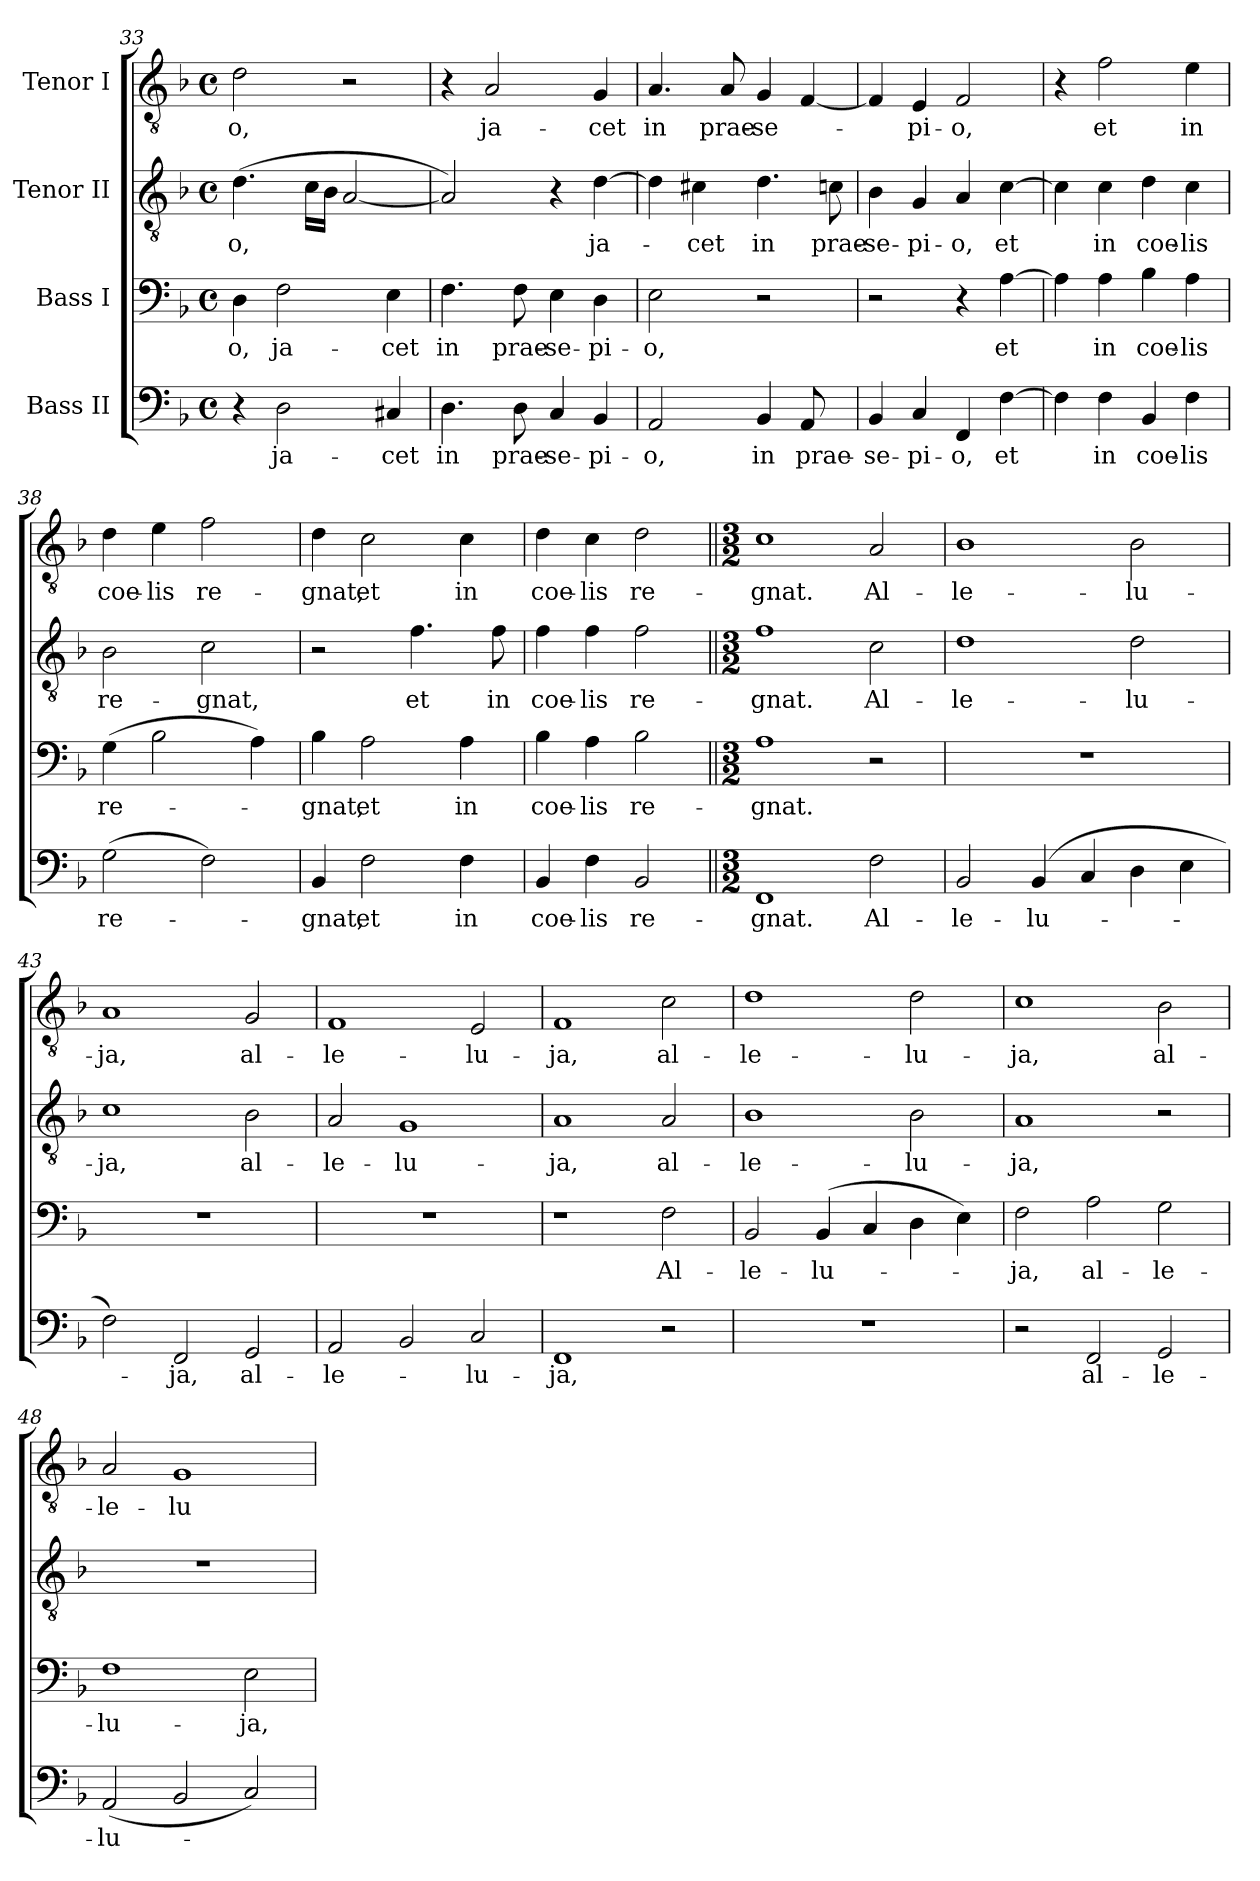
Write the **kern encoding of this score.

**kern	**text	**kern	**text	**kern	**text	**kern	**text
*part4	*part4	*part3	*part3	*part2	*part2	*part1	*part1
*staff4	*staff4	*staff3	*staff3	*staff2	*staff2	*staff1	*staff1
*I"Bass II	*	*I"Bass I	*	*I"Tenor II	*	*I"Tenor I	*
*clefF4	*	*clefF4	*	*clefGv2	*	*clefGv2	*
*k[b-]	*	*k[b-]	*	*k[b-]	*	*k[b-]	*
*F:	*	*F:	*	*F:	*	*F:	*
*M4/4	*	*M4/4	*	*M4/4	*	*M4/4	*
*met(c)	*	*met(c)	*	*met(c)	*	*met(c)	*
=33	=33	=33	=33	=33	=33	=33	=33
4r	.	4D\	-o,	(4.d\	-o,	2d\	-o,
2D\	ja-	2F\	ja-	.	.	.	.
.	.	.	.	16c\LL	.	.	.
.	.	.	.	16B-\JJ	.	.	.
.	.	.	.	[2A/	.	2r	.
4C#X/	-cet	4E\	-cet	.	.	.	.
=34	=34	=34	=34	=34	=34	=34	=34
4.D\	in	4.F\	in	2A/])	.	4r	.
.	.	.	.	.	.	2A/	ja-
8D\	prae-	8F\	prae-	.	.	.	.
4C/	-se-	4E\	-se-	4r	.	.	.
4BB-/	-pi-	4D\	-pi-	[4d\	ja-	4G/	-cet
=35	=35	=35	=35	=35	=35	=35	=35
2AA/	-o,	2E\	-o,	4d\]	.	4.A/	in
.	.	.	.	4c#X\	-cet	.	.
.	.	.	.	.	.	8A/	prae-
4BB-/	in	2r	.	4.d\	in	4G/	-se-
8AA/	prae-	.	.	.	.	[4F/	.
8ryy	.	.	.	8cn\	prae-	.	.
=36	=36	=36	=36	=36	=36	=36	=36
4BB-/	-se-	2r	.	4B-\	-se-	4F/]	.
4C/	-pi-	.	.	4G/	-pi-	4E/	-pi-
4FF/	-o,	4r	.	4A/	-o,	2F/	-o,
[4F\	et	[4A\	et	[4c\	et	.	.
!!LO:LB:g=z
=37	=37	=37	=37	=37	=37	=37	=37
4F\]	.	4A\]	.	4c\]	.	4r	.
4F\	in	4A\	in	4c\	in	2f\	et
4BB-/	coe-	4B-\	coe-	4d\	coe-	.	.
4F\	-lis	4A\	-lis	4c\	-lis	4e\	in
=38	=38	=38	=38	=38	=38	=38	=38
(2G\	re-	(4G\	re-	2B-\	re-	4d\	coe-
.	.	2B-\	.	.	.	4e\	-lis
2F\)	.	.	.	2c\	-gnat,	2f\	re-
.	.	4A\)	.	.	.	.	.
=39	=39	=39	=39	=39	=39	=39	=39
4BB-/	-gnat,	4B-\	-gnat,	2r	.	4d\	-gnat,
2F\	et	2A\	et	.	.	2c\	et
.	.	.	.	4.f\	et	.	.
4F\	in	4A\	in	.	.	4c\	in
.	.	.	.	8f\	in	.	.
=40	=40	=40	=40	=40	=40	=40	=40
4BB-/	-coe-	4B-\	-coe-	4f\	-coe-	4d\	coe-
4F\	lis	4A\	lis	4f\	lis	4c\	-lis
2BB-/	re-	2B-\	re-	2f\	re-	2d\	re-
=41||	=41||	=41||	=41||	=41||	=41||	=41||	=41||
*M3/2	*	*M3/2	*	*M3/2	*	*M3/2	*
1FF	-gnat.	1A	-gnat.	1f	-gnat.	1c	-gnat.
2F\	Al-	2r	.	2c\	Al-	2A/	Al-
=42	=42	=42	=42	=42	=42	=42	=42
2BB-/	-le-	1.r	.	1d	-le-	1B-	-le-
(4BB-/	-lu-	.	.	.	.	.	.
4C/	.	.	.	.	.	.	.
4D\	.	.	.	2d\	-lu-	2B-\	-lu-
4E\	.	.	.	.	.	.	.
=43	=43	=43	=43	=43	=43	=43	=43
2F\)	.	1.r	.	1c	-ja,	1A	-ja,
2FF/	-ja,	.	.	.	.	.	.
2GG/	al-	.	.	2B-\	al-	2G/	al-
!!LO:LB:g=z
=44	=44	=44	=44	=44	=44	=44	=44
2AA/	-le-	1.r	.	2A/	-le-	1F	-le-
2BB-/	.	.	.	1G	-lu-	.	.
2C/	-lu-	.	.	.	.	2E/	-lu-
=45	=45	=45	=45	=45	=45	=45	=45
1FF	-ja,	1r	.	1A	-ja,	1F	-ja,
2r	.	2F\	Al-	2A/	al-	2c\	al-
=46	=46	=46	=46	=46	=46	=46	=46
1.r	.	2BB-/	-le-	1B-	-le-	1d	-le-
.	.	(4BB-/	-lu-	.	.	.	.
.	.	4C/	.	.	.	.	.
.	.	4D\	.	2B-\	-lu-	2d\	-lu-
.	.	4E\)	.	.	.	.	.
=47	=47	=47	=47	=47	=47	=47	=47
2r	.	2F\	-ja,	1A	-ja,	1c	-ja,
2FF/	al-	2A\	al-	.	.	.	.
2GG/	-le-	2G\	-le-	2r	.	2B-\	al-
=48	=48	=48	=48	=48	=48	=48	=48
(2AA/	-lu-	1F	-lu-	1.r	.	2A/	-le-
2BB-/	.	.	.	.	.	1G	-lu-
2C/)	.	2E\	-ja,	.	.	.	.
=	=	=	=	=	=	=	=
*-	*-	*-	*-	*-	*-	*-	*-
